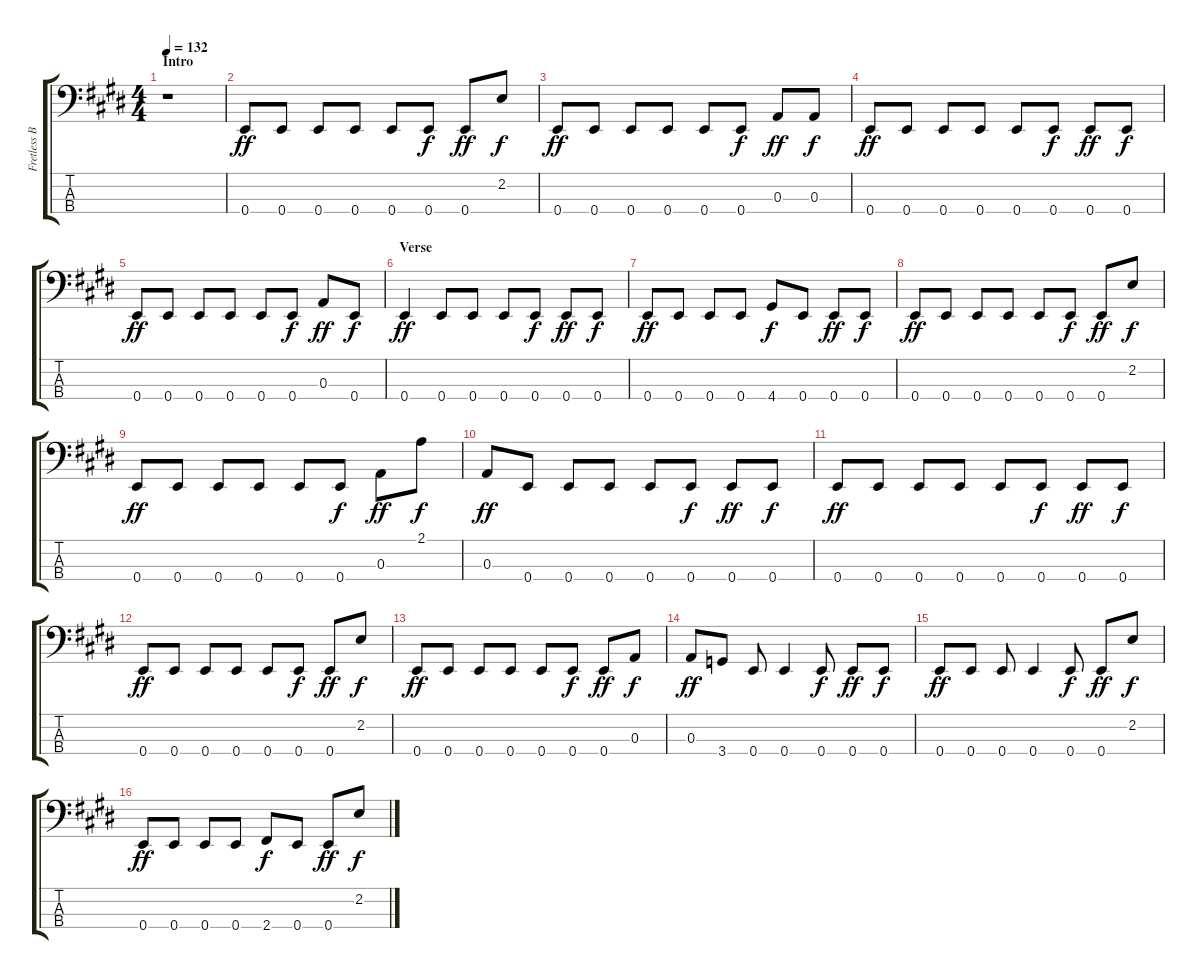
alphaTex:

\track ("Fretless Bass" "Fretless B") {instrument electricbassfinger}
\staff {score tabs}
\tuning (G2 D2 A1 E1) {hide}
\ts (4 4)
\section ("" "Intro")
\tempo 132
\clef f4
\ks e
r.1{dy ff instrument electricbassfinger} |
0.4.8 0.4.8 0.4.8 0.4.8 0.4.8 0.4.8{dy f} 0.4.8{dy ff} 2.2.8{dy f} |
0.4.8{dy ff} 0.4.8 0.4.8 0.4.8 0.4.8 0.4.8{dy f} 0.3.8{dy ff} 0.3.8{dy f} |
0.4.8{dy ff} 0.4.8 0.4.8 0.4.8 0.4.8 0.4.8{dy f} 0.4.8{dy ff} 0.4.8{dy f} |
0.4.8{dy ff} 0.4.8 0.4.8 0.4.8 0.4.8 0.4.8{dy f} 0.3.8{dy ff} 0.4.8{dy f} |
\section ("" "Verse")
0.4.4{dy ff} 0.4.8 0.4.8 0.4.8 0.4.8{dy f} 0.4.8{dy ff} 0.4.8{dy f} |
0.4.8{dy ff} 0.4.8 0.4.8 0.4.8 4.4.8{dy f} 0.4.8 0.4.8{dy ff} 0.4.8{dy f} |
0.4.8{dy ff} 0.4.8 0.4.8 0.4.8 0.4.8 0.4.8{dy f} 0.4.8{dy ff} 2.2.8{dy f} |
0.4.8{dy ff} 0.4.8 0.4.8 0.4.8 0.4.8 0.4.8{dy f} 0.3.8{dy ff} 2.1.8{dy f} |
0.3.8{dy ff} 0.4.8 0.4.8 0.4.8 0.4.8 0.4.8{dy f} 0.4.8{dy ff} 0.4.8{dy f} |
0.4.8{dy ff} 0.4.8 0.4.8 0.4.8 0.4.8 0.4.8{dy f} 0.4.8{dy ff} 0.4.8{dy f} |
0.4.8{dy ff} 0.4.8 0.4.8 0.4.8 0.4.8 0.4.8{dy f} 0.4.8{dy ff} 2.2.8{dy f} |
0.4.8{dy ff} 0.4.8 0.4.8 0.4.8 0.4.8 0.4.8{dy f} 0.4.8{dy ff} 0.3.8{dy f} |
0.3.8{dy ff} 3.4.8 0.4.8 0.4.4 0.4.8{dy f} 0.4.8{dy ff} 0.4.8{dy f} |
0.4.8{dy ff} 0.4.8 0.4.8 0.4.4 0.4.8{dy f} 0.4.8{dy ff} 2.2.8{dy f} |
0.4.8{dy ff} 0.4.8 0.4.8 0.4.8 2.4.8{dy f} 0.4.8 0.4.8{dy ff} 2.2.8{dy f}
